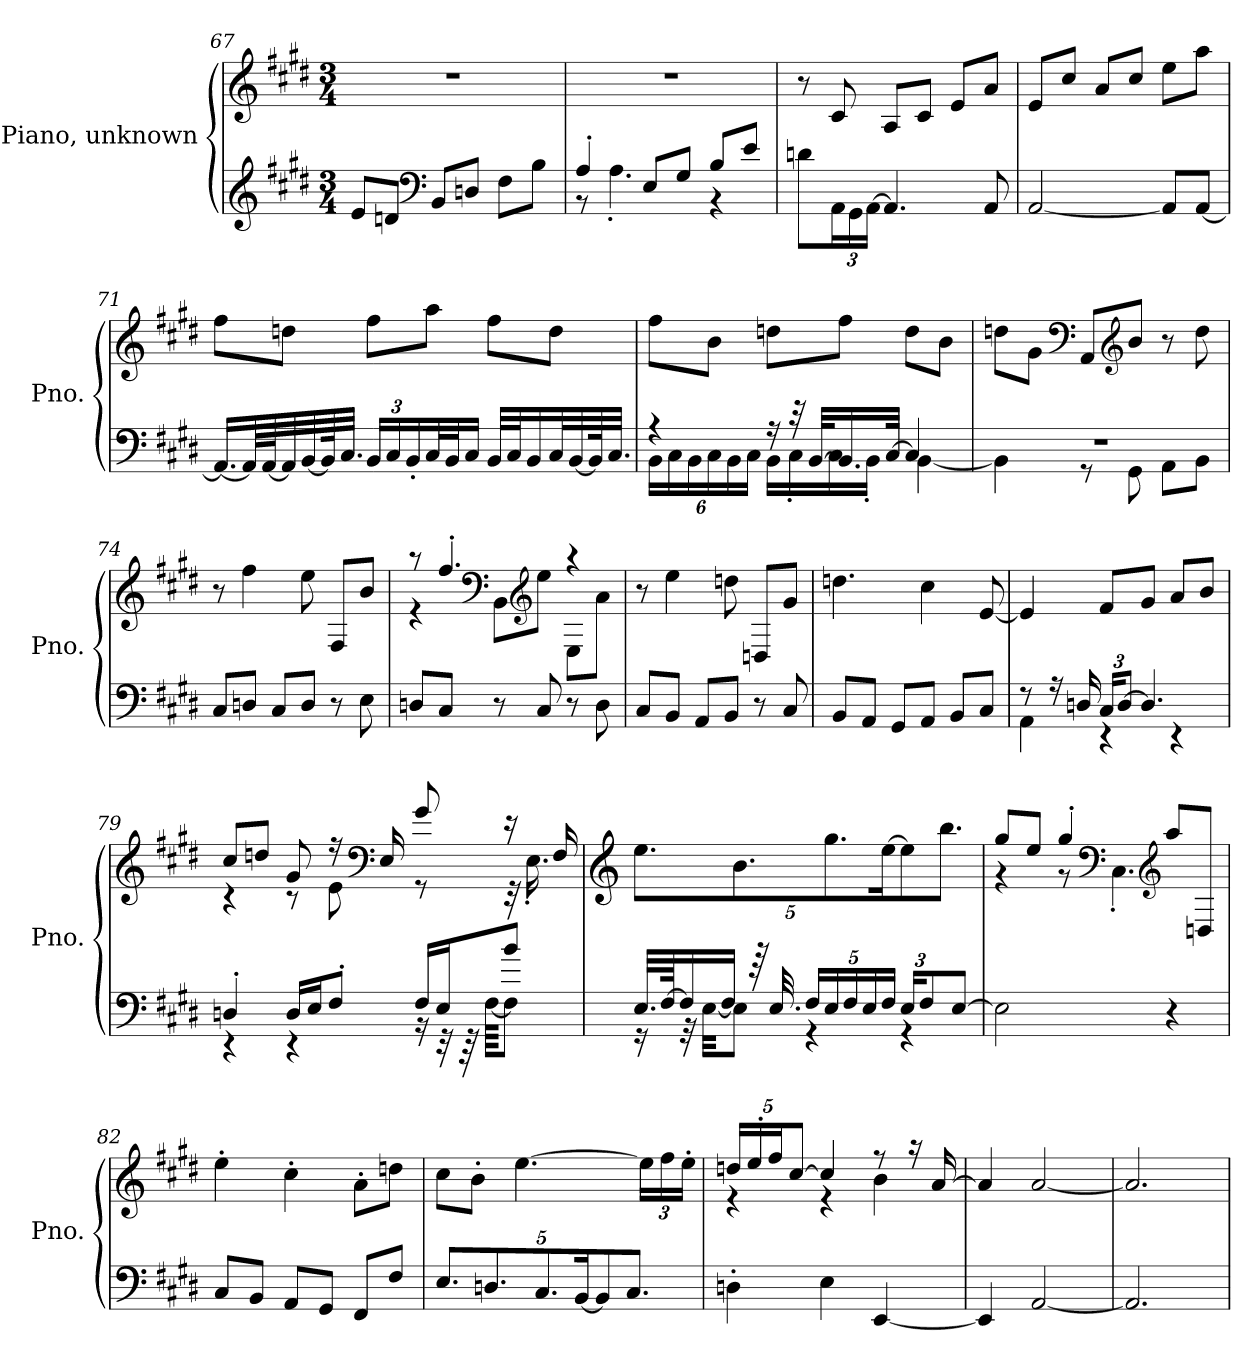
**kern	**kern
*part1	*part1
*staff2	*staff1
*I"Piano, unknown	*
*I'Pno.	*
*clefG2	*clefG2
*k[f#c#g#d#]	*k[f#c#g#d#]
*M3/4	*M3/4
=67	=67
8e/L	2.r
8dn/J	.
*clefF4	*
8BB/L	.
8Dn/J	.
8F#\L	.
8B\J	.
!!LO:PB:g=z
=68	=68
*^	*
4A'/	8r	2.r
.	4.A'\	.
8E/L	.	.
8G#/J	.	.
8B/L	4r	.
8e/J	.	.
*v	*v	*
=69	=69
8dn\L	8r
*Xbrackettup	*
24AA\L	8c#/
24GG#\	.
[24AA\JJ	.
4.AA/]	8A/L
.	8c#/J
.	8e/L
8AA/	8a/J
=70	=70
[2AA/	8e/L
.	8cc#/J
.	8a/L
.	8cc#/J
8AA/L]	8ee\L
[8AA/J	8aa\J
!!LO:LB:g=z
=71	=71
16.AA/LL_	8ff#\L
64AA/LL]	.
[64AA/J	.
32AA/]	8ddn\J
[32BB/	.
64BB/K]	.
32.C#/JJJ	.
24BB/LL	8ff#\L
24C#/	.
24BB'/	.
32C#/L	8aa\J
32BB/J	.
16C#/JJ	.
32BB/LLL	8ff#\L
32C#/J	.
16BB/	.
32C#/L	8dd\J
[32BB/	.
64BB/K]	.
32.C#/JJJ	.
=72	=72
*^	*
4r	24BB\LL	8ff#\L
.	24C#\	.
.	24BB\	.
.	24C#\	8b\J
.	24BB\	.
.	24C#\JJ	.
16r	16BB\LL	8ddn\L
32r	16C#'\	.
[32BB/KLL	.	.
16.BB/]	16C#\	8ff#\J
.	16BB'\JJ	.
[32C#/JJk	.	.
4C#/]	[4BB\	8dd\L
.	.	8b\J
!!LO:LB:g=z
=73	=73	=73
2.r	4BB\]	8ddn\L
.	.	8g#\J
*	*	*clefF4
.	8r	8AA/L
*	*	*clefG2
.	8GG#\	8b/J
.	8AA\L	8r
.	8BB\J	8dd\
*v	*v	*
=74	=74
8C#/L	8r
8Dn/J	4ff#\
8C#/L	.
8D/J	8ee\
8r	8F#/L
8E\	8b/J
=75	=75
*	*^
8Dn/L	8r	4r
8C#/J	4.ff#'/	.
*	*clefF4	*
8r	.	8BB\L
*	*clefG2	*
8C#/	.	8ee\J
8r	4r	8E\L
8D\	.	8a\J
*	*v	*v
=76	=76
8C#/L	8r
8BB/J	4ee\
8AA/L	.
8BB/J	8ddn\
8r	8Dn/L
8C#/	8g#/J
!!LO:LB:g=z
=77	=77
8BB/L	4.ddn\
8AA/J	.
8GG#/L	.
8AA/J	4cc#\
8BB/L	.
8C#/J	[8e/
=78	=78
*^	*
8r	4AA\	4e/]
16r	.	.
16Dn/	.	.
24C#/KL	4r	8f#/L
[12D/J	.	.
4.D/]	.	8g#/J
.	4r	8a/L
.	.	8b/J
=79	=79	=79
*	*	*^
4Dn'/	4r	8cc#/L	4r
.	.	8ddn/J	.
16D/LL	4r	8g#/	8r
16E/J	.	.	.
8F#'/J	.	16r	8e\
*	*	*clefF4	*
.	.	16E/	.
16F#/LL	16r	8g#/	8r
16E/J	32r	.	.
.	64r	.	.
.	[64F#\KKKL	.	.
8b/J	8F#\J]	16r	32r
.	.	.	16.E'\
.	.	16F#/	.
*	*	*v	*v
!!LO:LB:g=z
=80	=80	=80
*	*	*clefG2
*	*	*Xbrackettup
32.E/LLL	16r	10.ee\L
[64F#/JK	.	.
16F#/]	32r	.
.	[32E\KKL	.
16F#/JJ	8E\J]	.
.	.	10.b\
64r	.	.
32.E/	.	.
20F#/LL	4r	.
20E/	.	10.gg#\
20F#/	.	.
20E/	.	.
20F#/JJ	.	[20ee\
24E/KL	4r	10ee\]
12F#/	.	.
.	.	10.bb\J
[8E/J	.	.
*v	*v	*
=81	=81
*	*^
2E\]	8gg#/L	4r
.	8ee/J	.
.	4gg#'/	8r
*	*clefF4	*
.	.	4.C#'\
*	*clefG2	*
4r	8aa/L	.
.	8Dn/J	.
*	*v	*v
=82	=82
8C#/L	4ee'\
8BB/J	.
8AA/L	4cc#'\
8GG#/J	.
8FF#/L	8a'\L
8F#/J	8ddn\J
!!LO:LB:g=z
=83	=83
10.E/L	8cc#\L
.	8b'\J
10.Dn/	.
.	[4.ee\
10.C#/	.
[20BB/	.
10BB/]	.
10.C#/J	.
.	24ee\LL]
.	24ff#\
.	24ee'\JJ
=84	=84
*	*^
4Dn'\	20ddn/LL	4r
.	20ee'/	.
.	20ff#/J	.
.	[10cc#/J	.
4E\	4cc#/]	4r
[4EE/	8r	4b\
.	16r	.
.	[16a/	.
*	*v	*v
=85	=85
4EE/]	4a/]
[2AA/	[2a/
=86	=86
2.AA/]	2.a/]
=	=
*-	*-
